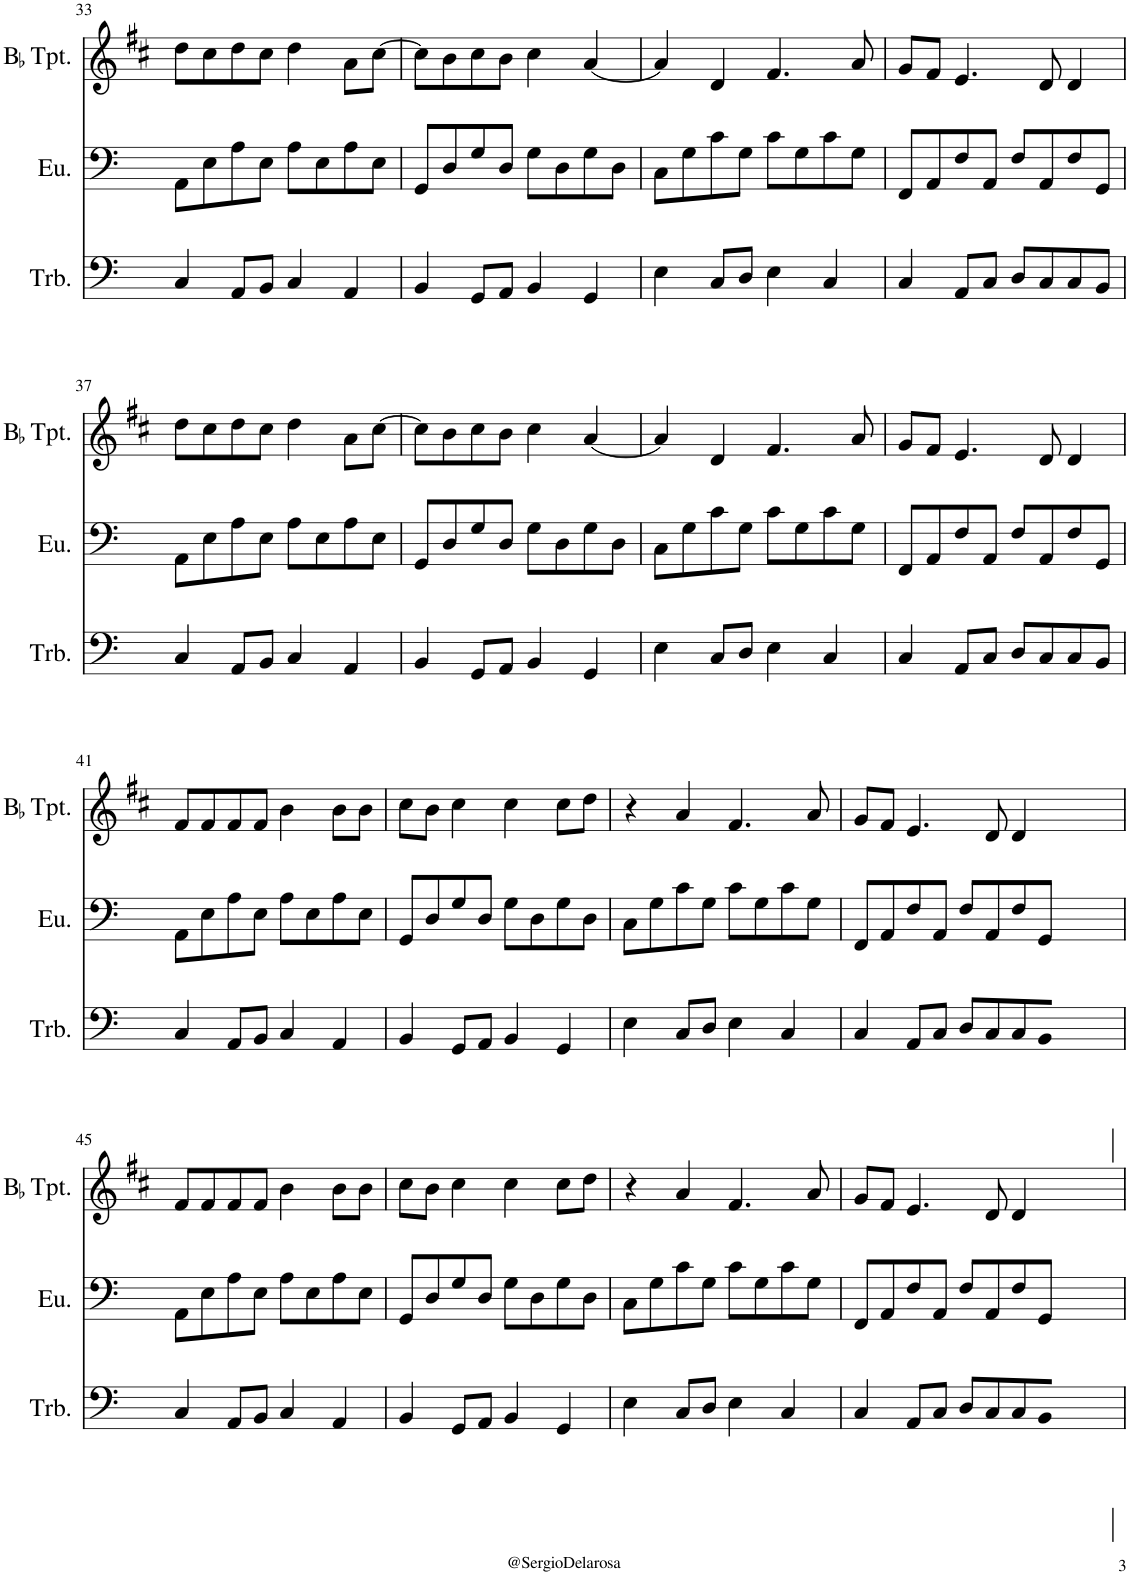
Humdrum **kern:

**kern	**kern	**kern
*part3	*part2	*part1
*staff3	*staff2	*staff1
*I"Trombone	*I"Euphonium	*I"BaccidentalFlat Trumpet
*I'Trb.	*I'Eu.	*I'BaccidentalFlat Tpt.
!!LO:PB:g=z
*clefF4	*clefF4	*clefG2
*	*	*Trd1c2
*k[]	*k[]	*k[f#c#]
*M4/4	*M4/4	*M4/4
=33	=33	=33
4C/	8AA\L	8dd\L
.	8E\	8cc#\
8AA/L	8A\	8dd\
8BB/J	8E\J	8cc#\J
4C/	8A\L	4dd\
.	8E\	.
4AA/	8A\	8a\L
.	8E\J	[8cc#\J
=34	=34	=34
4BB/	8GG/L	8cc#\L]
.	8D/	8b\
8GG/L	8G/	8cc#\
8AA/J	8D/J	8b\J
4BB/	8G\L	4cc#\
.	8D\	.
4GG/	8G\	[4a/
.	8D\J	.
=35	=35	=35
4E\	8C\L	4a/]
.	8G\	.
8C/L	8c\	4d/
8D/J	8G\J	.
4E\	8c\L	4.f#/
.	8G\	.
4C/	8c\	.
.	8G\J	8a/
=36	=36	=36
4C/	8FF/L	8g/L
.	8AA/	8f#/J
8AA/L	8F/	4.e/
8C/J	8AA/J	.
8D/L	8F/L	.
8C/	8AA/	8d/
8C/	8F/	4d/
8BB/J	8GG/J	.
!!LO:LB:g=z
=37	=37	=37
4C/	8AA\L	8dd\L
.	8E\	8cc#\
8AA/L	8A\	8dd\
8BB/J	8E\J	8cc#\J
4C/	8A\L	4dd\
.	8E\	.
4AA/	8A\	8a\L
.	8E\J	[8cc#\J
=38	=38	=38
4BB/	8GG/L	8cc#\L]
.	8D/	8b\
8GG/L	8G/	8cc#\
8AA/J	8D/J	8b\J
4BB/	8G\L	4cc#\
.	8D\	.
4GG/	8G\	[4a/
.	8D\J	.
=39	=39	=39
4E\	8C\L	4a/]
.	8G\	.
8C/L	8c\	4d/
8D/J	8G\J	.
4E\	8c\L	4.f#/
.	8G\	.
4C/	8c\	.
.	8G\J	8a/
=40	=40	=40
4C/	8FF/L	8g/L
.	8AA/	8f#/J
8AA/L	8F/	4.e/
8C/J	8AA/J	.
8D/L	8F/L	.
8C/	8AA/	8d/
8C/	8F/	4d/
8BB/J	8GG/J	.
!!LO:LB:g=z
=41	=41	=41
4C/	8AA\L	8f#/L
.	8E\	8f#/
8AA/L	8A\	8f#/
8BB/J	8E\J	8f#/J
4C/	8A\L	4b\
.	8E\	.
4AA/	8A\	8b\L
.	8E\J	8b\J
=42	=42	=42
4BB/	8GG/L	8cc#\L
.	8D/	8b\J
8GG/L	8G/	4cc#\
8AA/J	8D/J	.
4BB/	8G\L	4cc#\
.	8D\	.
4GG/	8G\	8cc#\L
.	8D\J	8dd\J
=43	=43	=43
4E\	8C\L	4r
.	8G\	.
8C/L	8c\	4a/
8D/J	8G\J	.
4E\	8c\L	4.f#/
.	8G\	.
4C/	8c\	.
.	8G\J	8a/
=44	=44	=44
4C/	8FF/L	8g/L
.	8AA/	8f#/J
8AA/L	8F/	4.e/
8C/J	8AA/J	.
8D/L	8F/L	.
8C/	8AA/	8d/
8C/	8F/	4d/
8BB/J	8GG/J	.
!!LO:LB:g=z
=45	=45	=45
4C/	8AA\L	8f#/L
.	8E\	8f#/
8AA/L	8A\	8f#/
8BB/J	8E\J	8f#/J
4C/	8A\L	4b\
.	8E\	.
4AA/	8A\	8b\L
.	8E\J	8b\J
=46	=46	=46
4BB/	8GG/L	8cc#\L
.	8D/	8b\J
8GG/L	8G/	4cc#\
8AA/J	8D/J	.
4BB/	8G\L	4cc#\
.	8D\	.
4GG/	8G\	8cc#\L
.	8D\J	8dd\J
=47	=47	=47
4E\	8C\L	4r
.	8G\	.
8C/L	8c\	4a/
8D/J	8G\J	.
4E\	8c\L	4.f#/
.	8G\	.
4C/	8c\	.
.	8G\J	8a/
=48	=48	=48
4C/	8FF/L	8g/L
.	8AA/	8f#/J
8AA/L	8F/	4.e/
8C/J	8AA/J	.
8D/L	8F/L	.
8C/	8AA/	8d/
8C/	8F/	4d/
8BB/J	8GG/J	.
=	=	=
*-	*-	*-
